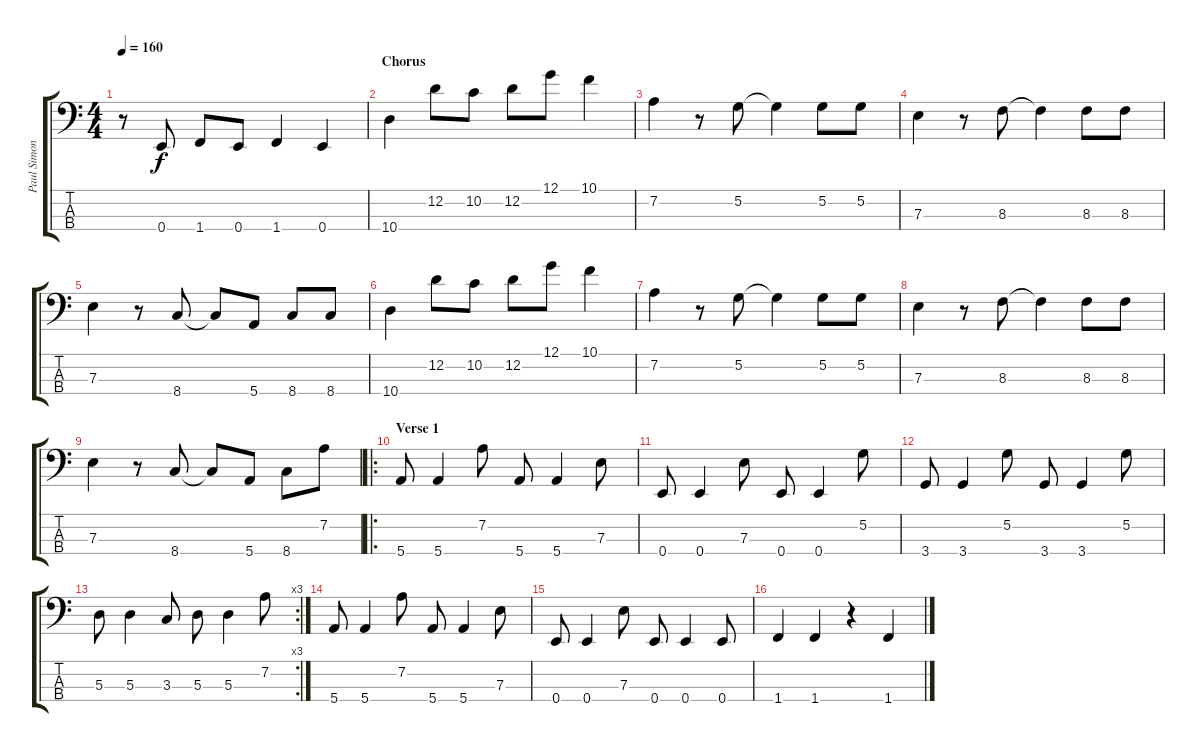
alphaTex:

\track ("Paul Simonon" "Paul Simon") {instrument electricbassfinger}
\staff {score tabs}
\tuning (G2 D2 A1 E1) {hide}
\ts (4 4)
\tempo 160
\clef f4
\ks c
r.8{dy f} 0.4.8 1.4.8 0.4.8 1.4.4 0.4.4 |
\section ("" "Chorus")
10.4.4 12.2.8 10.2.8 12.2.8 12.1.8 10.1.4 |
7.2.4 r.8 5.2.8 5.2{t}.4 5.2.8 5.2.8 |
7.3.4 r.8 8.3.8 8.3{t}.4 8.3.8 8.3.8 |
7.3.4 r.8 8.4.8 8.4{t}.8 5.4.8 8.4.8 8.4.8 |
10.4.4 12.2.8 10.2.8 12.2.8 12.1.8 10.1.4 |
7.2.4 r.8 5.2.8 5.2{t}.4 5.2.8 5.2.8 |
7.3.4 r.8 8.3.8 8.3{t}.4 8.3.8 8.3.8 |
7.3.4 r.8 8.4.8 8.4{t}.8 5.4.8 8.4.8 7.2.8 |
\ro
\section ("" "Verse 1")
5.4.8 5.4.4 7.2.8 5.4.8 5.4.4 7.3.8 |
0.4.8 0.4.4 7.3.8 0.4.8 0.4.4 5.2.8 |
3.4.8 3.4.4 5.2.8 3.4.8 3.4.4 5.2.8 |
\rc 3
5.3.8 5.3.4 3.3.8 5.3.8 5.3.4 7.2.8 |
5.4.8 5.4.4 7.2.8 5.4.8 5.4.4 7.3.8 |
0.4.8 0.4.4 7.3.8 0.4.8 0.4.4 0.4.8 |
1.4.4 1.4.4 r.4 1.4.4
